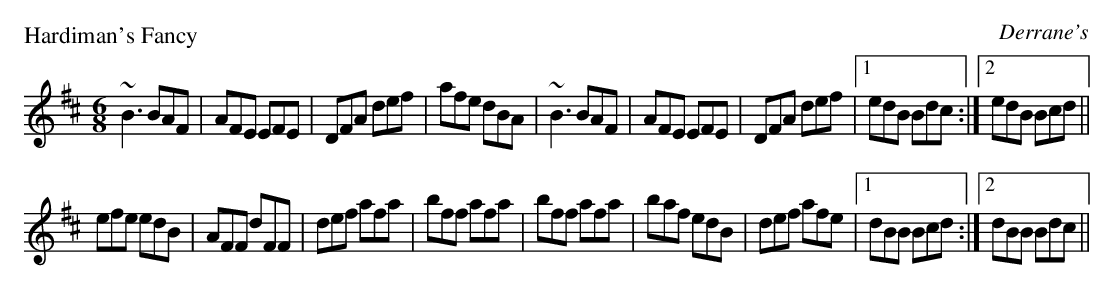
X:1
P: Hardiman's Fancy
C: Derrane's
M: 6/8
L: 1/8
K:D
~B3 BAF|AFE EFE|DFA def|afe dBA| ~B3 BAF|AFE EFE|DFA def|1 edB Bdc :|2 edB Bcd ||
efe edB|AFF dFF|def afa|bff afa| bff afa|baf edB|def afe|1 dBB Bcd :|2 dBB Bdc ||
